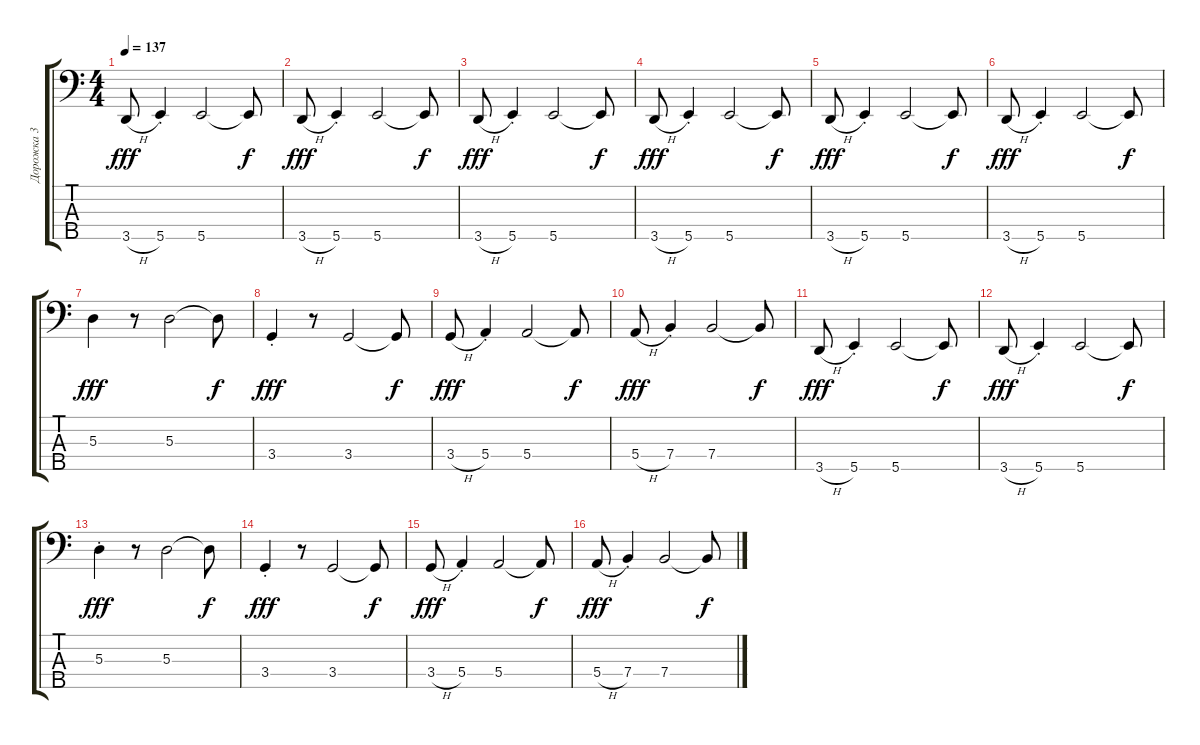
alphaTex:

\track ("Дорожка 3" "Дорожка 3") {instrument electricbasspick}
\staff {score tabs}
\tuning (G2 D2 A1 E1 B0) {hide}
\ts (4 4)
\tempo 137
\clef f4
\ks c
3.5{h}.8{dy fff} 5.5{st}.4 5.5.2 5.5{t}.8{dy f} |
3.5{h}.8{dy fff} 5.5{st}.4 5.5.2 5.5{t}.8{dy f} |
3.5{h}.8{dy fff} 5.5{st}.4 5.5.2 5.5{t}.8{dy f} |
3.5{h}.8{dy fff} 5.5{st}.4 5.5.2 5.5{t}.8{dy f} |
3.5{h}.8{dy fff} 5.5{st}.4 5.5.2 5.5{t}.8{dy f} |
3.5{h}.8{dy fff} 5.5{st}.4 5.5.2 5.5{t}.8{dy f} |
5.3.4{dy fff} r.8 5.3.2 5.3{t}.8{dy f} |
3.4{st}.4{dy fff} r.8 3.4.2 3.4{t}.8{dy f} |
3.4{h}.8{dy fff} 5.4{st}.4 5.4.2 5.4{t}.8{dy f} |
5.4{h}.8{dy fff} 7.4{st}.4 7.4.2 7.4{t}.8{dy f} |
3.5{h}.8{dy fff} 5.5{st}.4 5.5.2 5.5{t}.8{dy f} |
3.5{h}.8{dy fff} 5.5{st}.4 5.5.2 5.5{t}.8{dy f} |
5.3{st}.4{dy fff} r.8 5.3.2 5.3{t}.8{dy f} |
3.4{st}.4{dy fff} r.8 3.4.2 3.4{t}.8{dy f} |
3.4{h}.8{dy fff} 5.4{st}.4 5.4.2 5.4{t}.8{dy f} |
5.4{h}.8{dy fff} 7.4{st}.4 7.4.2 7.4{t}.8{dy f}
